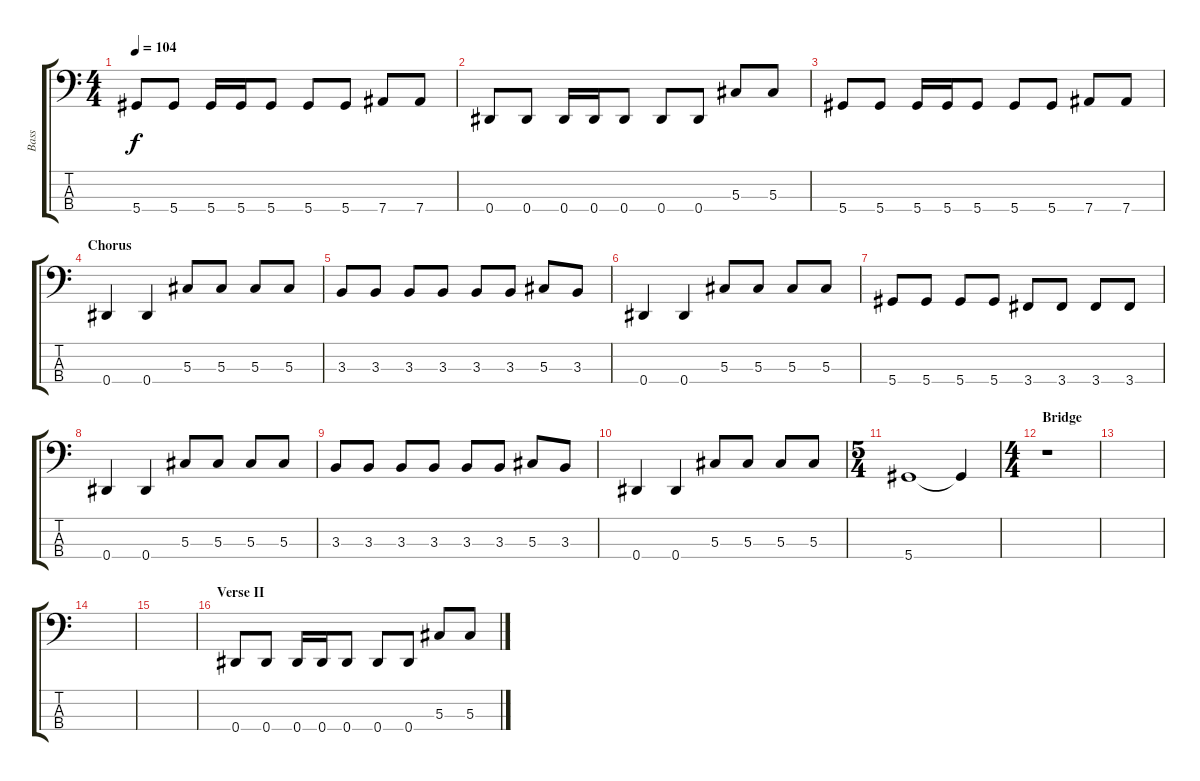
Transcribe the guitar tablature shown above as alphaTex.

\track ("Bass" "Bass") {instrument electricbasspick}
\staff {score tabs}
\tuning (Gb2 Db2 Ab1 Eb1) {hide}
\ts (4 4)
\tempo 104
\clef f4
\ks c
5.4.8{dy f} 5.4.8 5.4.16 5.4.16 5.4.8 5.4.8 5.4.8 7.4.8 7.4.8 |
0.4.8{volume 13} 0.4.8 0.4.16 0.4.16 0.4.8 0.4.8 0.4.8 5.3.8 5.3.8 |
5.4.8 5.4.8 5.4.16 5.4.16 5.4.8 5.4.8 5.4.8 7.4.8 7.4.8 |
\section ("" "Chorus")
0.4.4 0.4.4 5.3.8 5.3.8 5.3.8 5.3.8 |
3.3.8 3.3.8 3.3.8 3.3.8 3.3.8 3.3.8 5.3.8 3.3.8 |
0.4.4 0.4.4 5.3.8 5.3.8 5.3.8 5.3.8 |
5.4.8 5.4.8 5.4.8 5.4.8 3.4.8 3.4.8 3.4.8 3.4.8 |
0.4.4 0.4.4 5.3.8 5.3.8 5.3.8 5.3.8 |
3.3.8 3.3.8 3.3.8 3.3.8 3.3.8 3.3.8 5.3.8 3.3.8 |
0.4.4 0.4.4 5.3.8 5.3.8 5.3.8 5.3.8 |
\ts (5 4)
5.4.1 5.4{t}.4 |
\ts (4 4)
\section ("" "Bridge")
r.1 |
|
|
|
\section ("" "Verse II")
0.4.8{volume 13} 0.4.8 0.4.16 0.4.16 0.4.8 0.4.8 0.4.8 5.3.8 5.3.8
